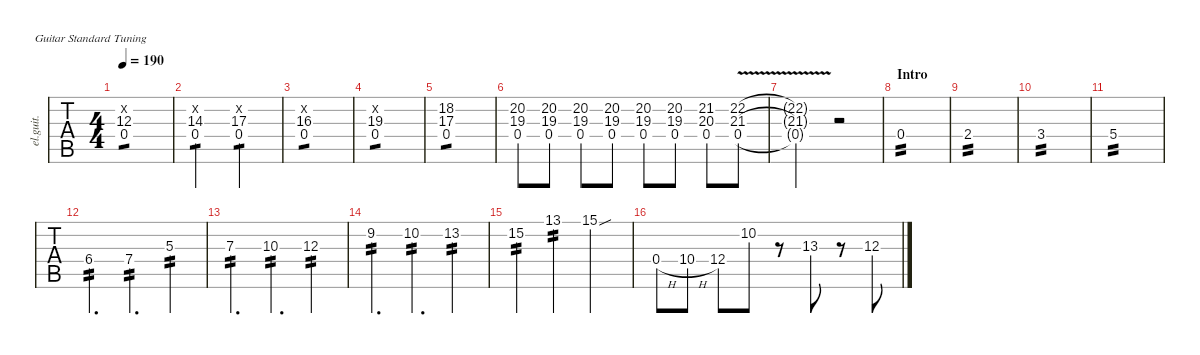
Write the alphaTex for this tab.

\defaultSystemsLayout 4
\hideDynamics
\bracketExtendMode nobrackets
\track ("後藤ひとり" "el.guit.") {instrument electricguitarclean}
\staff {tabs}
\tuning (E4 B3 G3 D3 A2 E2)
\ts (4 4)
\tempo 190
\clef g2
\ks c
(12.3 0.4 0.2{x}).1{tp 1 dy mf} |
(14.3 0.4 0.2{x}).2{tp 1} (17.3 0.4 0.2{x}).2{tp 1} |
(16.3 0.4 0.2{x}).1{tp 1} |
(19.3 0.4 0.2{x}).1{tp 1} |
(18.2 17.3 0.4).1{tp 1} |
(0.4 19.3 20.2).8 (0.4 19.3 20.2).8 (0.4 19.3 20.2).8 (0.4 19.3 20.2).8 (0.4 19.3 20.2).8 (0.4 19.3 20.2).8 (0.4 20.3{acc #} 21.2{acc #}).8 (0.4{v} 21.3 22.2).8 |
(22.2{t} 21.3{t} 0.4{t}).2 r.2 |
\section ("" "Intro")
0.4.1{tp 2} |
2.4.1{tp 2} |
3.4.1{tp 2} |
5.4.1{tp 2} |
6.4{acc #}.4{d tp 2} 7.4.4{d tp 2} 5.3.4{tp 2} |
7.3.4{d tp 2} 10.3.4{d tp 2} 12.3.4{tp 2} |
9.2{acc #}.4{d tp 2} 10.2.4{d tp 2} 13.2.4{tp 2} |
15.2.4{tp 2} 13.1.4{tp 2} 15.1{sou}.2 |
0.4{h}.8 10.4{h}.8 12.4.8 10.2.8 r.8 13.3{acc #}.8 r.8 12.3.8
